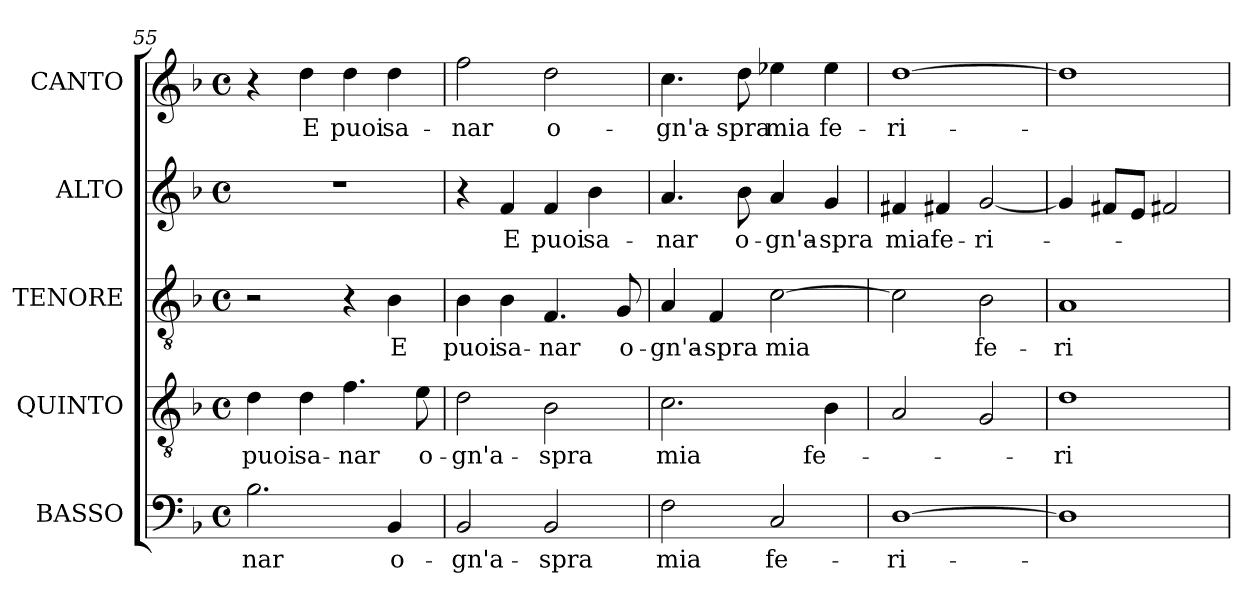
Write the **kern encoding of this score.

**kern	**text	**kern	**text	**kern	**text	**kern	**text	**kern	**text
*part5	*part5	*part4	*part4	*part3	*part3	*part2	*part2	*part1	*part1
*staff5	*staff5	*staff4	*staff4	*staff3	*staff3	*staff2	*staff2	*staff1	*staff1
*I"BASSO	*	*I"QUINTO	*	*I"TENORE	*	*I"ALTO	*	*I"CANTO	*
*I'B	*	*I'T	*	*	*	*	*	*	*
*clefF4	*	*clefGv2	*	*clefGv2	*	*clefG2	*	*clefG2	*
*	*	*ITrd7c12	*	*ITrd7c12	*	*	*	*	*
*k[b-]	*	*k[b-]	*	*k[b-]	*	*k[b-]	*	*k[b-]	*
*d:	*	*d:	*	*d:	*	*d:	*	*d:	*
*M4/4	*	*M4/4	*	*M4/4	*	*M4/4	*	*M4/4	*
*met(c)	*	*met(c)	*	*met(c)	*	*met(c)	*	*met(c)	*
=55	=55	=55	=55	=55	=55	=55	=55	=55	=55
!	!LO:LY:b:color=#000000	!	!	!	!	!	!	!	!
!	!	!	!LO:LY:b:color=#000000	!	!	!	!	!	!
2.B-i\	-nar	4Di\	puoi	2r	.	1r	.	4r	.
!	!	!	!LO:LY:b:color=#000000	!	!	!	!	!	!
!	!	!	!	!	!	!	!	!	!LO:LY:b:color=#000000
.	.	4Di\	sa-	.	.	.	.	4ddi\	E
!	!	!	!LO:LY:b:color=#000000	!	!	!	!	!	!
!	!	!	!	!	!	!	!	!	!LO:LY:b:color=#000000
.	.	4.Fi\	-nar	4r	.	.	.	4ddi\	puoi
!	!LO:LY:b:color=#000000	!	!	!	!	!	!	!	!
!	!	!	!	!	!LO:LY:b:color=#000000	!	!	!	!
!	!	!	!	!	!	!	!	!	!LO:LY:b:color=#000000
4BB-i/	o-	.	.	4BB-i\	E	.	.	4ddi\	sa-
!	!	!	!LO:LY:b:color=#000000	!	!	!	!	!	!
.	.	8Ei\	o-	.	.	.	.	.	.
=56	=56	=56	=56	=56	=56	=56	=56	=56	=56
!	!LO:LY:b:color=#000000	!	!	!	!	!	!	!	!
!	!	!	!LO:LY:b:color=#000000	!	!	!	!	!	!
!	!	!	!	!	!LO:LY:b:color=#000000	!	!	!	!
!	!	!	!	!	!	!	!	!	!LO:LY:b:color=#000000
2BB-i/	-gn'a-	2Di\	-gn'a-	4BB-i\	puoi	4r	.	2ffi\	-nar
!	!	!	!	!	!LO:LY:b:color=#000000	!	!	!	!
!	!	!	!	!	!	!	!LO:LY:b:color=#000000	!	!
.	.	.	.	4BB-i\	sa-	4fi/	E	.	.
!	!LO:LY:b:color=#000000	!	!	!	!	!	!	!	!
!	!	!	!LO:LY:b:color=#000000	!	!	!	!	!	!
!	!	!	!	!	!LO:LY:b:color=#000000	!	!	!	!
!	!	!	!	!	!	!	!LO:LY:b:color=#000000	!	!
!	!	!	!	!	!	!	!	!	!LO:LY:b:color=#000000
2BB-i/	-spra	2BB-i\	-spra	4.FFi/	-nar	4fi/	puoi	2ddi\	o-
!	!	!	!	!	!	!	!LO:LY:b:color=#000000	!	!
.	.	.	.	.	.	4b-i\	sa-	.	.
!	!	!	!	!	!LO:LY:b:color=#000000	!	!	!	!
.	.	.	.	8GGi/	o-	.	.	.	.
=57	=57	=57	=57	=57	=57	=57	=57	=57	=57
!	!LO:LY:b:color=#000000	!	!	!	!	!	!	!	!
!	!	!	!LO:LY:b:color=#000000	!	!	!	!	!	!
!	!	!	!	!	!LO:LY:b:color=#000000	!	!	!	!
!	!	!	!	!	!	!	!LO:LY:b:color=#000000	!	!
!	!	!	!	!	!	!	!	!	!LO:LY:b:color=#000000
2Fi\	mia	2.Ci\	mia	4AAi/	-gn'a-	4.ai/	-nar	4.cci\	-gn'a-
!	!	!	!	!	!LO:LY:b:color=#000000	!	!	!	!
.	.	.	.	4FFi/	-spra	.	.	.	.
!	!	!	!	!	!	!	!LO:LY:b:color=#000000	!	!
!	!	!	!	!	!	!	!	!	!LO:LY:b:color=#000000
.	.	.	.	.	.	8b-i\	o-	8ddi\	-spra
!	!LO:LY:b:color=#000000	!	!	!	!	!	!	!	!
!	!	!	!	!	!LO:LY:b:color=#000000	!	!	!	!
!	!	!	!	!	!	!	!LO:LY:b:color=#000000	!	!
!	!	!	!	!	!	!	!	!	!LO:LY:b:color=#000000
2Ci/	fe-	.	.	[>2Ci\	mia	4ai/	-gn'a-	4ee-Xi\	mia
!	!	!	!LO:LY:b:color=#000000	!	!	!	!	!	!
!	!	!	!	!	!	!	!LO:LY:b:color=#000000	!	!
!	!	!	!	!	!	!	!	!	!LO:LY:b:color=#000000
.	.	4BB-i\	fe-	.	.	4gi/	-spra	4ee-i\	fe-
=58	=58	=58	=58	=58	=58	=58	=58	=58	=58
!	!LO:LY:b:color=#000000	!	!	!	!	!	!	!	!
!	!	!	!	!	!	!	!LO:LY:b:color=#000000	!	!
!	!	!	!	!	!	!	!	!	!LO:LY:b:color=#000000
[>1Di	-ri-	2AAi/	.	2Ci\]	.	4f#Xi/	mia	[>1ddi	-ri-
!	!	!	!	!	!	!	!LO:LY:b:color=#000000	!	!
.	.	.	.	.	.	4f#Xi/	fe-	.	.
!	!	!	!	!	!LO:LY:b:color=#000000	!	!	!	!
!	!	!	!	!	!	!	!LO:LY:b:color=#000000	!	!
.	.	2GGi/	.	2BB-i\	fe-	[<2gi/	-ri-	.	.
=59	=59	=59	=59	=59	=59	=59	=59	=59	=59
!	!	!	!LO:LY:b:color=#000000	!	!	!	!	!	!
!	!	!	!	!	!LO:LY:b:color=#000000	!	!	!	!
1Di]	.	1Di	-ri-	1AAi	-ri-	4gi/]	.	1ddi]	.
.	.	.	.	.	.	8f#Xi/L	.	.	.
.	.	.	.	.	.	8ei/J	.	.	.
.	.	.	.	.	.	2f#Xi/	.	.	.
=	=	=	=	=	=	=	=	=	=
*-	*-	*-	*-	*-	*-	*-	*-	*-	*-
